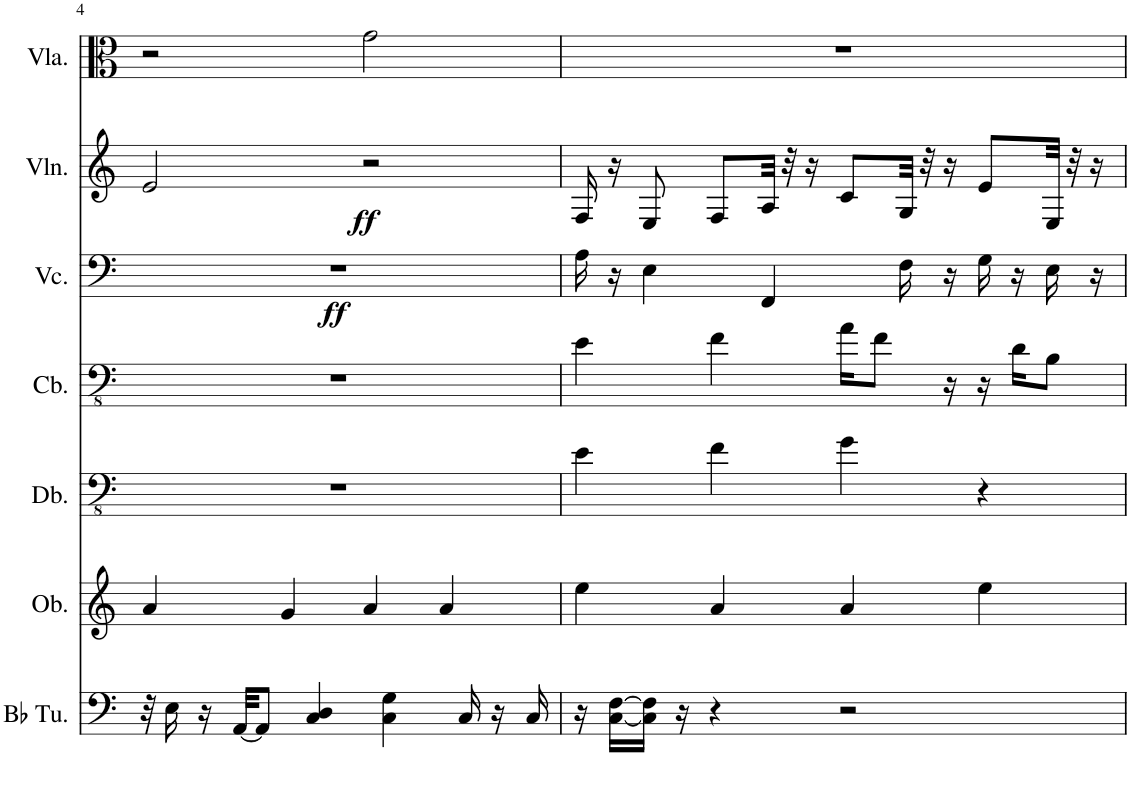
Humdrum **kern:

**kern	**kern	**kern	**kern	**kern	**dynam	**kern	**dynam	**kern
*part7	*part6	*part5	*part4	*part3	*part3	*part2	*part2	*part1
*staff7	*staff6	*staff5	*staff4	*staff3	*staff3	*staff2	*staff2	*staff1
*I"Bb Tuba	*I"Oboe	*I"Double Bass	*I"Contrabass	*I"Violoncello	*	*I"Violin	*	*I"Viola
*I'Bb Tu.	*I'Ob.	*I'Db.	*I'Cb.	*I'Vc.	*	*I'Vln.	*	*I'Vla.
!!LO:PB:g=z
*clefF4	*clefG2	*clefFv4	*clefFv4	*clefF4	*	*clefG2	*	*clefC3
*	*	*Trd7c12	*Trd7c12	*	*	*	*	*
*k[]	*k[]	*k[]	*k[]	*k[]	*	*k[]	*	*k[]
*M4/4	*M4/4	*M4/4	*M4/4	*M4/4	*	*M4/4	*	*M4/4
=4	=4	=4	=4	=4	=4	=4	=4	=4
!	!	!	!	!	!LO:DY:b	!	!	!
32r	4a/	1r	1r	1r	ff	2e/	.	2r
16E\	.	.	.	.	.	.	.	.
16r	.	.	.	.	.	.	.	.
[32AA/KKL	.	.	.	.	.	.	.	.
8AA/J]	.	.	.	.	.	.	.	.
.	4g/	.	.	.	.	.	.	.
4C/ 4D/	.	.	.	.	.	.	.	.
!	!	!	!	!	!	!	!LO:DY:b	!
.	4a/	.	.	.	.	2r	ff	2g\
4C\ 4G\	.	.	.	.	.	.	.	.
.	4a/	.	.	.	.	.	.	.
16C/	.	.	.	.	.	.	.	.
16r	.	.	.	.	.	.	.	.
16C/	.	.	.	.	.	.	.	.
=5	=5	=5	=5	=5	=5	=5	=5	=5
16r	4ee\	4E\	4E\	16A\	.	16F/	.	1r
[16C\ [16F\LL	.	.	.	16r	.	16r	.	.
16C\] 16F\]JJ	.	.	.	4E\	.	8E/	.	.
16r	.	.	.	.	.	.	.	.
4r	4a/	4F\	4F\	.	.	8F/L	.	.
.	.	.	.	4FF/	.	32A/Jkk	.	.
.	.	.	.	.	.	32r	.	.
.	.	.	.	.	.	16r	.	.
2r	4a/	4G\	16A\KL	.	.	8c/L	.	.
.	.	.	8F\J	.	.	.	.	.
.	.	.	.	16F\	.	32G/Jkk	.	.
.	.	.	.	.	.	32r	.	.
.	.	.	16r	16r	.	16r	.	.
.	4ee\	4r	16r	16G\	.	8e/L	.	.
.	.	.	16D\KL	16r	.	.	.	.
.	.	.	8BB\J	16E\	.	32E/Jkk	.	.
.	.	.	.	.	.	32r	.	.
.	.	.	.	16r	.	16r	.	.
=	=	=	=	=	=	=	=	=
*-	*-	*-	*-	*-	*-	*-	*-	*-
